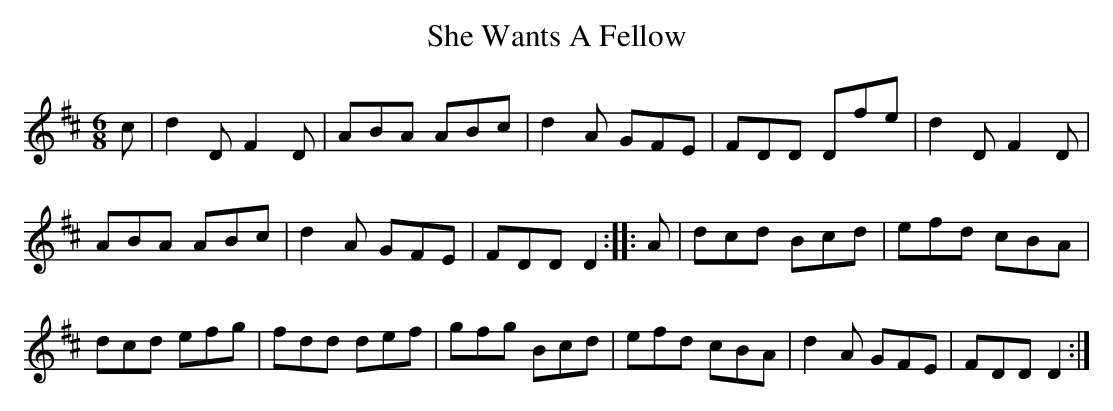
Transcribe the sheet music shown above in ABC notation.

X:1
T:She Wants A Fellow
M:6/8
L:1/8
K:D
c|d2DF2D|ABA ABc|d2A GFE|FDD Dfe|d2DF2D|!ABA ABc|d2A GFE|FDDD2:|
|:A|dcd Bcd|efd cBA|!dcd efg|fdd def|gfg Bcd|efd cBA|d2A GFE|FDDD2:|]
